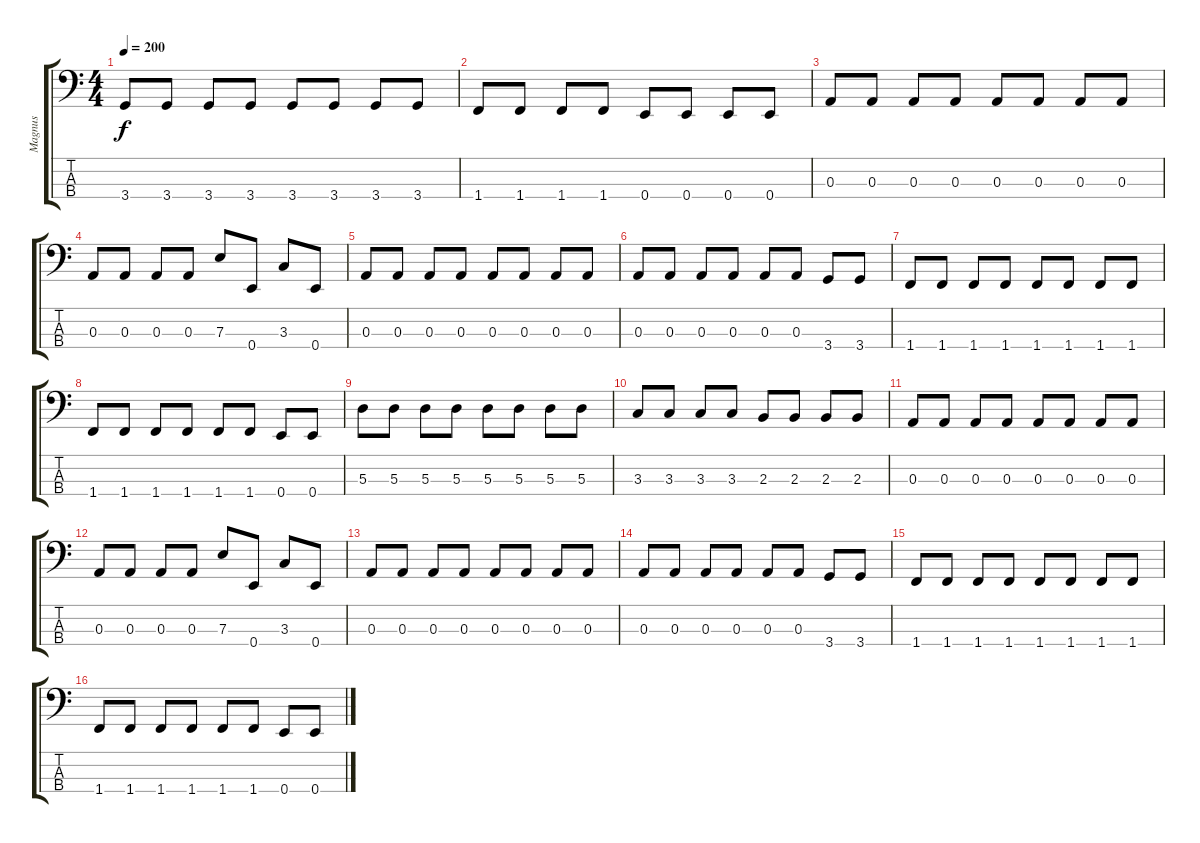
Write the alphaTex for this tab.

\track ("Magnus" "Magnus") {instrument electricbassfinger}
\staff {score tabs}
\tuning (G2 D2 A1 E1) {hide}
\ts (4 4)
\tempo 200
\clef f4
\ks c
3.4.8{dy f} 3.4.8 3.4.8 3.4.8 3.4.8 3.4.8 3.4.8 3.4.8 |
1.4.8 1.4.8 1.4.8 1.4.8 0.4.8 0.4.8 0.4.8 0.4.8 |
0.3.8 0.3.8 0.3.8 0.3.8 0.3.8 0.3.8 0.3.8 0.3.8 |
0.3.8 0.3.8 0.3.8 0.3.8 7.3.8 0.4.8 3.3.8 0.4.8 |
0.3.8 0.3.8 0.3.8 0.3.8 0.3.8 0.3.8 0.3.8 0.3.8 |
0.3.8 0.3.8 0.3.8 0.3.8 0.3.8 0.3.8 3.4.8 3.4.8 |
1.4.8 1.4.8 1.4.8 1.4.8 1.4.8 1.4.8 1.4.8 1.4.8 |
1.4.8 1.4.8 1.4.8 1.4.8 1.4.8 1.4.8 0.4.8 0.4.8 |
5.3.8 5.3.8 5.3.8 5.3.8 5.3.8 5.3.8 5.3.8 5.3.8 |
3.3.8 3.3.8 3.3.8 3.3.8 2.3.8 2.3.8 2.3.8 2.3.8 |
0.3.8 0.3.8 0.3.8 0.3.8 0.3.8 0.3.8 0.3.8 0.3.8 |
0.3.8 0.3.8 0.3.8 0.3.8 7.3.8 0.4.8 3.3.8 0.4.8 |
0.3.8 0.3.8 0.3.8 0.3.8 0.3.8 0.3.8 0.3.8 0.3.8 |
0.3.8 0.3.8 0.3.8 0.3.8 0.3.8 0.3.8 3.4.8 3.4.8 |
1.4.8 1.4.8 1.4.8 1.4.8 1.4.8 1.4.8 1.4.8 1.4.8 |
1.4.8 1.4.8 1.4.8 1.4.8 1.4.8 1.4.8 0.4.8 0.4.8
